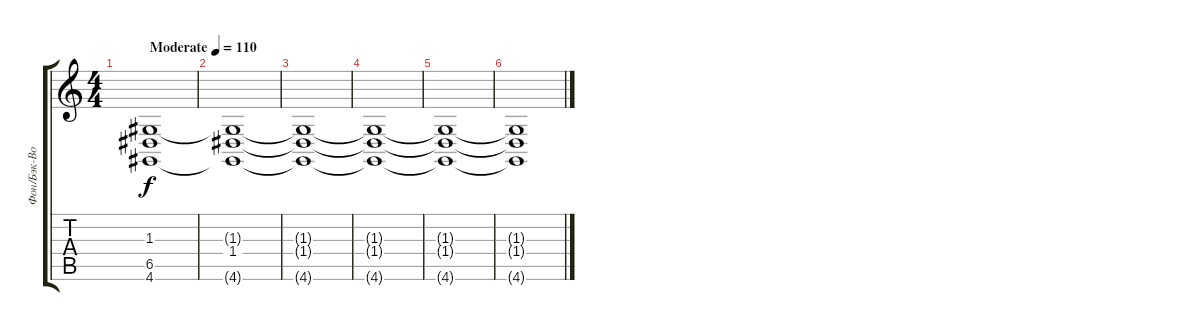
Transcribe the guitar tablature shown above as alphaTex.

\track ("Фон/Бэк-Вокал" "Фон/Бэк-Во") {instrument lead3calliope}
\staff {score tabs}
\tuning (E4 B3 G3 D3 A2 E2) {hide}
\ts (4 4)
\tempo (110 "Moderate")
\clef g2
\ks c
(1.3 6.5 4.6).1{dy f instrument lead3calliope} |
(1.3{t} 1.4 4.6{t}).1{volume 10} |
(1.3{t} 1.4{t} 4.6{t}).1 |
(1.3{t} 1.4{t} 4.6{t}).1 |
(1.3{t} 1.4{t} 4.6{t}).1 |
(1.3{t} 1.4{t} 4.6{t}).1
